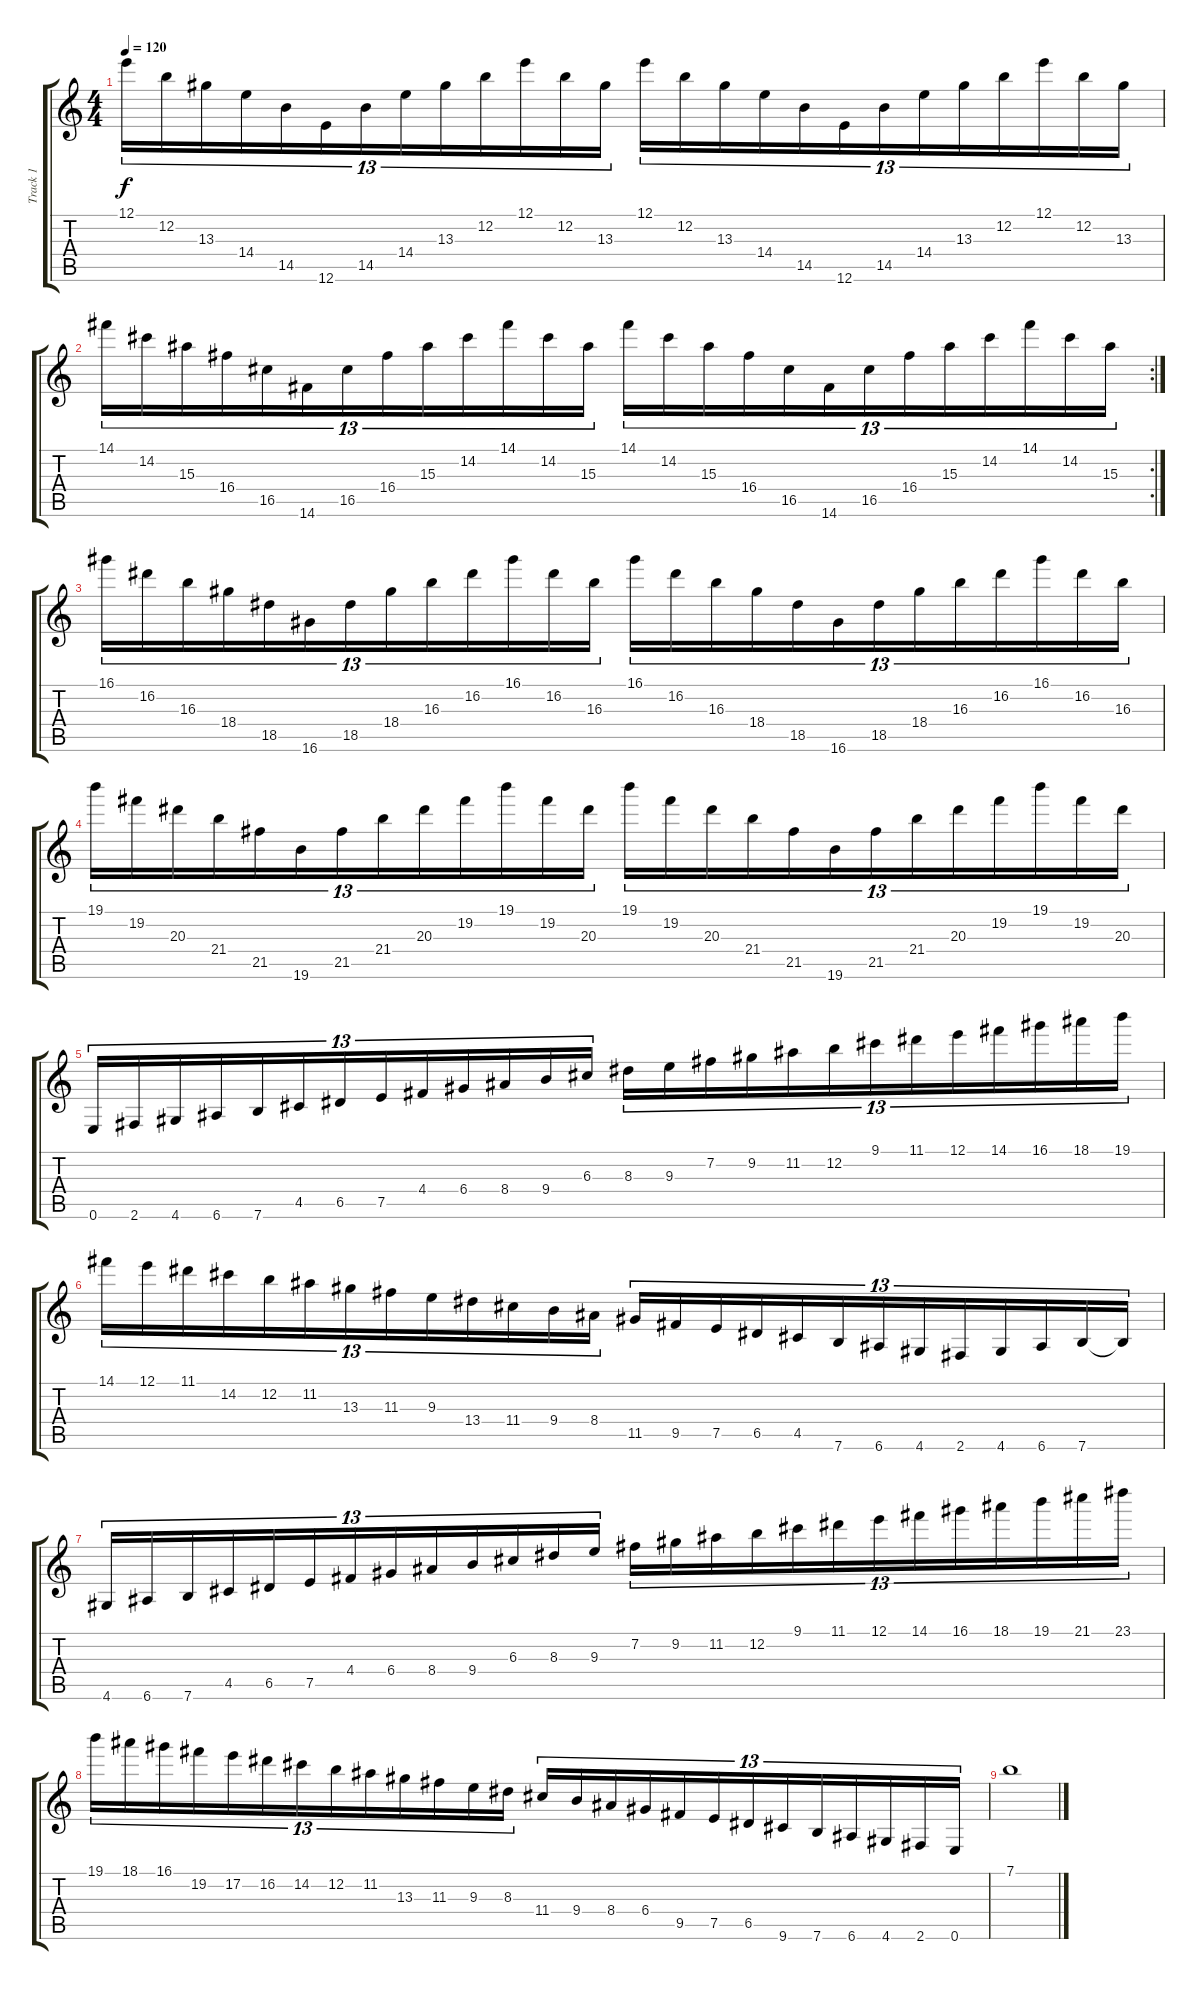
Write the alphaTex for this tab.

\track ("Track 1" "Track 1") {instrument distortionguitar}
\staff {score tabs}
\tuning (E4 B3 G3 D3 A2 E2) {hide}
\ts (4 4)
\tempo 120
\clef g2
\ks c
12.1.16{tu (13 8) dy f} 12.2.16{tu (13 8)} 13.3.16{tu (13 8)} 14.4.16{tu (13 8)} 14.5.16{tu (13 8)} 12.6.16{tu (13 8)} 14.5.16{tu (13 8)} 14.4.16{tu (13 8)} 13.3.16{tu (13 8)} 12.2.16{tu (13 8)} 12.1.16{tu (13 8)} 12.2.16{tu (13 8)} 13.3.16{tu (13 8)} 12.1.16{tu (13 8)} 12.2.16{tu (13 8)} 13.3.16{tu (13 8)} 14.4.16{tu (13 8)} 14.5.16{tu (13 8)} 12.6.16{tu (13 8)} 14.5.16{tu (13 8)} 14.4.16{tu (13 8)} 13.3.16{tu (13 8)} 12.2.16{tu (13 8)} 12.1.16{tu (13 8)} 12.2.16{tu (13 8)} 13.3.16{tu (13 8)} |
\rc 2
14.1.16{tu (13 8)} 14.2.16{tu (13 8)} 15.3.16{tu (13 8)} 16.4.16{tu (13 8)} 16.5.16{tu (13 8)} 14.6.16{tu (13 8)} 16.5.16{tu (13 8)} 16.4.16{tu (13 8)} 15.3.16{tu (13 8)} 14.2.16{tu (13 8)} 14.1.16{tu (13 8)} 14.2.16{tu (13 8)} 15.3.16{tu (13 8)} 14.1.16{tu (13 8)} 14.2.16{tu (13 8)} 15.3.16{tu (13 8)} 16.4.16{tu (13 8)} 16.5.16{tu (13 8)} 14.6.16{tu (13 8)} 16.5.16{tu (13 8)} 16.4.16{tu (13 8)} 15.3.16{tu (13 8)} 14.2.16{tu (13 8)} 14.1.16{tu (13 8)} 14.2.16{tu (13 8)} 15.3.16{tu (13 8)} |
16.1.16{tu (13 8)} 16.2.16{tu (13 8)} 16.3.16{tu (13 8)} 18.4.16{tu (13 8)} 18.5.16{tu (13 8)} 16.6.16{tu (13 8)} 18.5.16{tu (13 8)} 18.4.16{tu (13 8)} 16.3.16{tu (13 8)} 16.2.16{tu (13 8)} 16.1.16{tu (13 8)} 16.2.16{tu (13 8)} 16.3.16{tu (13 8)} 16.1.16{tu (13 8)} 16.2.16{tu (13 8)} 16.3.16{tu (13 8)} 18.4.16{tu (13 8)} 18.5.16{tu (13 8)} 16.6.16{tu (13 8)} 18.5.16{tu (13 8)} 18.4.16{tu (13 8)} 16.3.16{tu (13 8)} 16.2.16{tu (13 8)} 16.1.16{tu (13 8)} 16.2.16{tu (13 8)} 16.3.16{tu (13 8)} |
19.1.16{tu (13 8)} 19.2.16{tu (13 8)} 20.3.16{tu (13 8)} 21.4.16{tu (13 8)} 21.5.16{tu (13 8)} 19.6.16{tu (13 8)} 21.5.16{tu (13 8)} 21.4.16{tu (13 8)} 20.3.16{tu (13 8)} 19.2.16{tu (13 8)} 19.1.16{tu (13 8)} 19.2.16{tu (13 8)} 20.3.16{tu (13 8)} 19.1.16{tu (13 8)} 19.2.16{tu (13 8)} 20.3.16{tu (13 8)} 21.4.16{tu (13 8)} 21.5.16{tu (13 8)} 19.6.16{tu (13 8)} 21.5.16{tu (13 8)} 21.4.16{tu (13 8)} 20.3.16{tu (13 8)} 19.2.16{tu (13 8)} 19.1.16{tu (13 8)} 19.2.16{tu (13 8)} 20.3.16{tu (13 8)} |
0.6.16{tu (13 8)} 2.6.16{tu (13 8)} 4.6.16{tu (13 8)} 6.6.16{tu (13 8)} 7.6.16{tu (13 8)} 4.5.16{tu (13 8)} 6.5.16{tu (13 8)} 7.5.16{tu (13 8)} 4.4.16{tu (13 8)} 6.4.16{tu (13 8)} 8.4.16{tu (13 8)} 9.4.16{tu (13 8)} 6.3.16{tu (13 8)} 8.3.16{tu (13 8)} 9.3.16{tu (13 8)} 7.2.16{tu (13 8)} 9.2.16{tu (13 8)} 11.2.16{tu (13 8)} 12.2.16{tu (13 8)} 9.1.16{tu (13 8)} 11.1.16{tu (13 8)} 12.1.16{tu (13 8)} 14.1.16{tu (13 8)} 16.1.16{tu (13 8)} 18.1.16{tu (13 8)} 19.1.16{tu (13 8)} |
14.1.16{tu (13 8)} 12.1.16{tu (13 8)} 11.1.16{tu (13 8)} 14.2.16{tu (13 8)} 12.2.16{tu (13 8)} 11.2.16{tu (13 8)} 13.3.16{tu (13 8)} 11.3.16{tu (13 8)} 9.3.16{tu (13 8)} 13.4.16{tu (13 8)} 11.4.16{tu (13 8)} 9.4.16{tu (13 8)} 8.4.16{tu (13 8)} 11.5.16{tu (13 8)} 9.5.16{tu (13 8)} 7.5.16{tu (13 8)} 6.5.16{tu (13 8)} 4.5.16{tu (13 8)} 7.6.16{tu (13 8)} 6.6.16{tu (13 8)} 4.6.16{tu (13 8)} 2.6.16{tu (13 8)} 4.6.16{tu (13 8)} 6.6.16{tu (13 8)} 7.6.16{tu (13 8)} 7.6{t}.16{tu (13 8)} |
4.6.16{tu (13 8)} 6.6.16{tu (13 8)} 7.6.16{tu (13 8)} 4.5.16{tu (13 8)} 6.5.16{tu (13 8)} 7.5.16{tu (13 8)} 4.4.16{tu (13 8)} 6.4.16{tu (13 8)} 8.4.16{tu (13 8)} 9.4.16{tu (13 8)} 6.3.16{tu (13 8)} 8.3.16{tu (13 8)} 9.3.16{tu (13 8)} 7.2.16{tu (13 8)} 9.2.16{tu (13 8)} 11.2.16{tu (13 8)} 12.2.16{tu (13 8)} 9.1.16{tu (13 8)} 11.1.16{tu (13 8)} 12.1.16{tu (13 8)} 14.1.16{tu (13 8)} 16.1.16{tu (13 8)} 18.1.16{tu (13 8)} 19.1.16{tu (13 8)} 21.1.16{tu (13 8)} 23.1.16{tu (13 8)} |
19.1.16{tu (13 8)} 18.1.16{tu (13 8)} 16.1.16{tu (13 8)} 19.2.16{tu (13 8)} 17.2.16{tu (13 8)} 16.2.16{tu (13 8)} 14.2.16{tu (13 8)} 12.2.16{tu (13 8)} 11.2.16{tu (13 8)} 13.3.16{tu (13 8)} 11.3.16{tu (13 8)} 9.3.16{tu (13 8)} 8.3.16{tu (13 8)} 11.4.16{tu (13 8)} 9.4.16{tu (13 8)} 8.4.16{tu (13 8)} 6.4.16{tu (13 8)} 9.5.16{tu (13 8)} 7.5.16{tu (13 8)} 6.5.16{tu (13 8)} 9.6.16{tu (13 8)} 7.6.16{tu (13 8)} 6.6.16{tu (13 8)} 4.6.16{tu (13 8)} 2.6.16{tu (13 8)} 0.6.16{tu (13 8)} |
7.1.1
